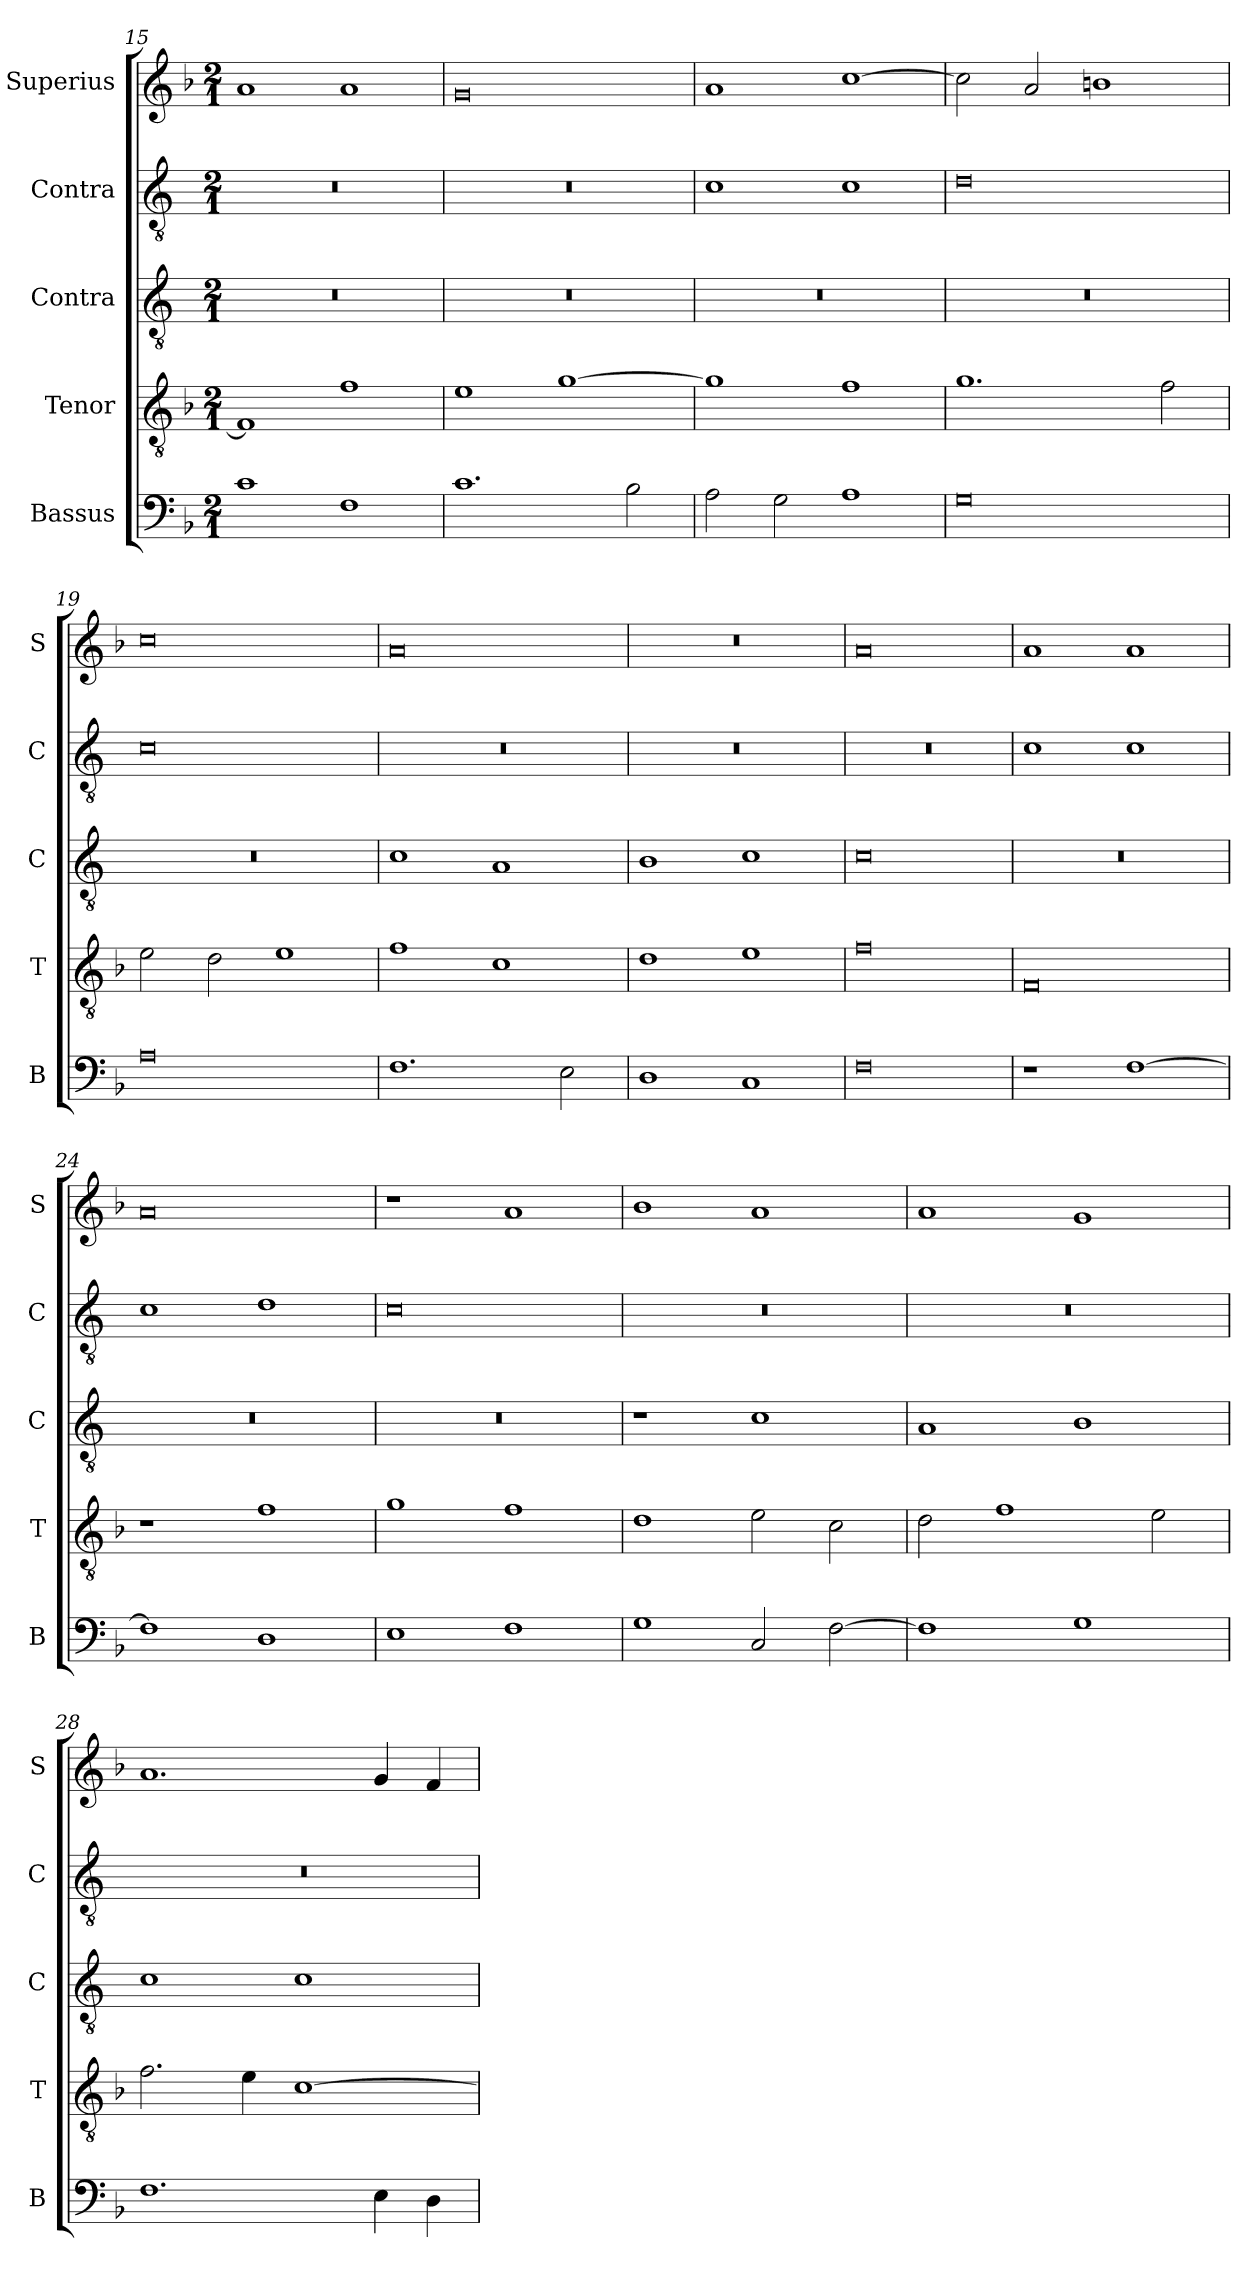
**kern	**kern	**kern	**kern	**kern
*part5	*part4	*part3	*part2	*part1
*staff5	*staff4	*staff3	*staff2	*staff1
*I"Bassus	*I"Tenor	*I"Contra	*I"Contra	*I"Superius
*I'B	*I'T	*I'C	*I'C	*I'S
*clefF4	*clefGv2	*clefGv2	*clefGv2	*clefG2
*k[b-]	*k[b-]	*k[]	*k[]	*k[b-]
*M2/1	*M2/1	*M2/1	*M2/1	*M2/1
=15	=15	=15	=15	=15
1c	1F]	0r	0r	1a
1F	1f	.	.	1a
=16	=16	=16	=16	=16
1.c	1e	0r	0r	0g
.	[1g	.	.	.
2B-	.	.	.	.
=17	=17	=17	=17	=17
2A	1g]	0r	1c	1a
2G	.	.	.	.
1A	1f	.	1c	[1cc
=18	=18	=18	=18	=18
0G	1.g	0r	0d	2cc]
.	.	.	.	2a
.	.	.	.	1bn
.	2f	.	.	.
=19	=19	=19	=19	=19
0A	2e	0r	0c	0cc
.	2d	.	.	.
.	1e	.	.	.
=20	=20	=20	=20	=20
1.F	1f	1c	0r	0a
.	1c	1A	.	.
2E	.	.	.	.
=21	=21	=21	=21	=21
1D	1d	1B	0r	0r
1C	1e	1c	.	.
=22	=22	=22	=22	=22
0F	0f	0c	0r	0a
=23	=23	=23	=23	=23
1r	0F	0r	1c	1a
[1F	.	.	1c	1a
=24	=24	=24	=24	=24
1F]	1r	0r	1c	0a
1D	1f	.	1d	.
=25	=25	=25	=25	=25
1E	1g	0r	0c	1r
1F	1f	.	.	1a
=26	=26	=26	=26	=26
1G	1d	1r	0r	1b-
2C	2e	1c	.	1a
[2F	2c	.	.	.
=27	=27	=27	=27	=27
1F]	2d	1A	0r	1a
.	1f	.	.	.
1G	.	1B	.	1g
.	2e	.	.	.
=28	=28	=28	=28	=28
1.F	2.f	1c	0r	1.a
.	4e	.	.	.
.	[1c	1c	.	.
4E	.	.	.	4g
4D	.	.	.	4f
=	=	=	=	=
*-	*-	*-	*-	*-
